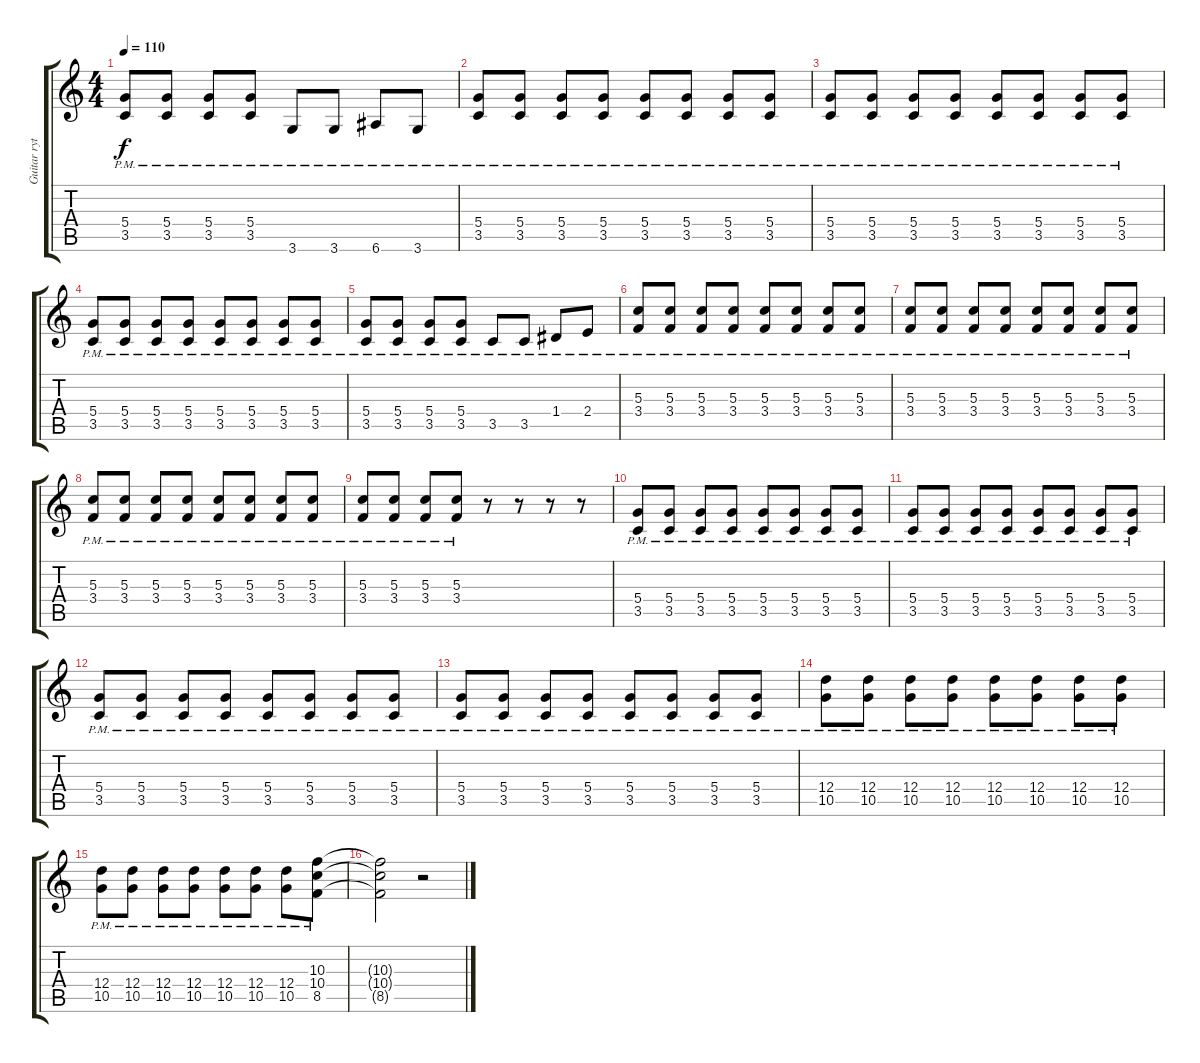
\track ("Guitar rythm 2" "Guitar ryt") {instrument overdrivenguitar}
\staff {score tabs}
\tuning (E4 B3 G3 D3 A2 E2) {hide}
\ts (4 4)
\tempo 110
\clef g2
\ks c
(5.4{pm} 3.5{pm}).8{dy f} (5.4{pm} 3.5{pm}).8 (5.4{pm} 3.5{pm}).8 (5.4{pm} 3.5{pm}).8 3.6{pm}.8 3.6{pm}.8 6.6{pm}.8 3.6{pm}.8 |
(5.4{pm} 3.5{pm}).8 (5.4{pm} 3.5{pm}).8 (5.4{pm} 3.5{pm}).8 (5.4{pm} 3.5{pm}).8 (5.4{pm} 3.5{pm}).8 (5.4{pm} 3.5{pm}).8 (5.4{pm} 3.5{pm}).8 (5.4{pm} 3.5{pm}).8 |
(5.4{pm} 3.5{pm}).8 (5.4{pm} 3.5{pm}).8 (5.4{pm} 3.5{pm}).8 (5.4{pm} 3.5{pm}).8 (5.4{pm} 3.5{pm}).8 (5.4{pm} 3.5{pm}).8 (5.4{pm} 3.5{pm}).8 (5.4{pm} 3.5{pm}).8 |
(5.4{pm} 3.5{pm}).8 (5.4{pm} 3.5{pm}).8 (5.4{pm} 3.5{pm}).8 (5.4{pm} 3.5{pm}).8 (5.4{pm} 3.5{pm}).8 (5.4{pm} 3.5{pm}).8 (5.4{pm} 3.5{pm}).8 (5.4{pm} 3.5{pm}).8 |
(5.4{pm} 3.5{pm}).8 (5.4{pm} 3.5{pm}).8 (5.4{pm} 3.5{pm}).8 (5.4{pm} 3.5{pm}).8 3.5{pm}.8 3.5{pm}.8 1.4{pm}.8 2.4{pm}.8 |
(5.3{pm} 3.4{pm}).8 (5.3{pm} 3.4{pm}).8 (5.3{pm} 3.4{pm}).8 (5.3{pm} 3.4{pm}).8 (5.3{pm} 3.4{pm}).8 (5.3{pm} 3.4{pm}).8 (5.3{pm} 3.4{pm}).8 (5.3{pm} 3.4{pm}).8 |
(5.3{pm} 3.4{pm}).8 (5.3{pm} 3.4{pm}).8 (5.3{pm} 3.4{pm}).8 (5.3{pm} 3.4{pm}).8 (5.3{pm} 3.4{pm}).8 (5.3{pm} 3.4{pm}).8 (5.3{pm} 3.4{pm}).8 (5.3{pm} 3.4{pm}).8 |
(5.3{pm} 3.4{pm}).8 (5.3{pm} 3.4{pm}).8 (5.3{pm} 3.4{pm}).8 (5.3{pm} 3.4{pm}).8 (5.3{pm} 3.4{pm}).8 (5.3{pm} 3.4{pm}).8 (5.3{pm} 3.4{pm}).8 (5.3{pm} 3.4{pm}).8 |
(5.3{pm} 3.4{pm}).8 (5.3{pm} 3.4{pm}).8 (5.3{pm} 3.4{pm}).8 (5.3{pm} 3.4{pm}).8 r.8 r.8 r.8 r.8 |
(5.4{pm} 3.5{pm}).8 (5.4{pm} 3.5{pm}).8 (5.4{pm} 3.5{pm}).8 (5.4{pm} 3.5{pm}).8 (5.4{pm} 3.5{pm}).8 (5.4{pm} 3.5{pm}).8 (5.4{pm} 3.5{pm}).8 (5.4{pm} 3.5{pm}).8 |
(5.4{pm} 3.5{pm}).8 (5.4{pm} 3.5{pm}).8 (5.4{pm} 3.5{pm}).8 (5.4{pm} 3.5{pm}).8 (5.4{pm} 3.5{pm}).8 (5.4{pm} 3.5{pm}).8 (5.4{pm} 3.5{pm}).8 (5.4{pm} 3.5{pm}).8 |
(5.4{pm} 3.5{pm}).8 (5.4{pm} 3.5{pm}).8 (5.4{pm} 3.5{pm}).8 (5.4{pm} 3.5{pm}).8 (5.4{pm} 3.5{pm}).8 (5.4{pm} 3.5{pm}).8 (5.4{pm} 3.5{pm}).8 (5.4{pm} 3.5{pm}).8 |
(5.4{pm} 3.5{pm}).8 (5.4{pm} 3.5{pm}).8 (5.4{pm} 3.5{pm}).8 (5.4{pm} 3.5{pm}).8 (5.4{pm} 3.5{pm}).8 (5.4{pm} 3.5{pm}).8 (5.4{pm} 3.5{pm}).8 (5.4{pm} 3.5{pm}).8 |
(12.4{pm} 10.5{pm}).8 (12.4{pm} 10.5{pm}).8 (12.4{pm} 10.5{pm}).8 (12.4{pm} 10.5{pm}).8 (12.4{pm} 10.5{pm}).8 (12.4{pm} 10.5{pm}).8 (12.4{pm} 10.5{pm}).8 (12.4{pm} 10.5{pm}).8 |
(12.4{pm} 10.5{pm}).8 (12.4{pm} 10.5{pm}).8 (12.4{pm} 10.5{pm}).8 (12.4{pm} 10.5{pm}).8 (12.4{pm} 10.5{pm}).8 (12.4{pm} 10.5{pm}).8 (12.4{pm} 10.5{pm}).8 (10.3 10.4{pm} 8.5{pm}).8 |
(10.3{t} 10.4{t} 8.5{t}).2 r.2
